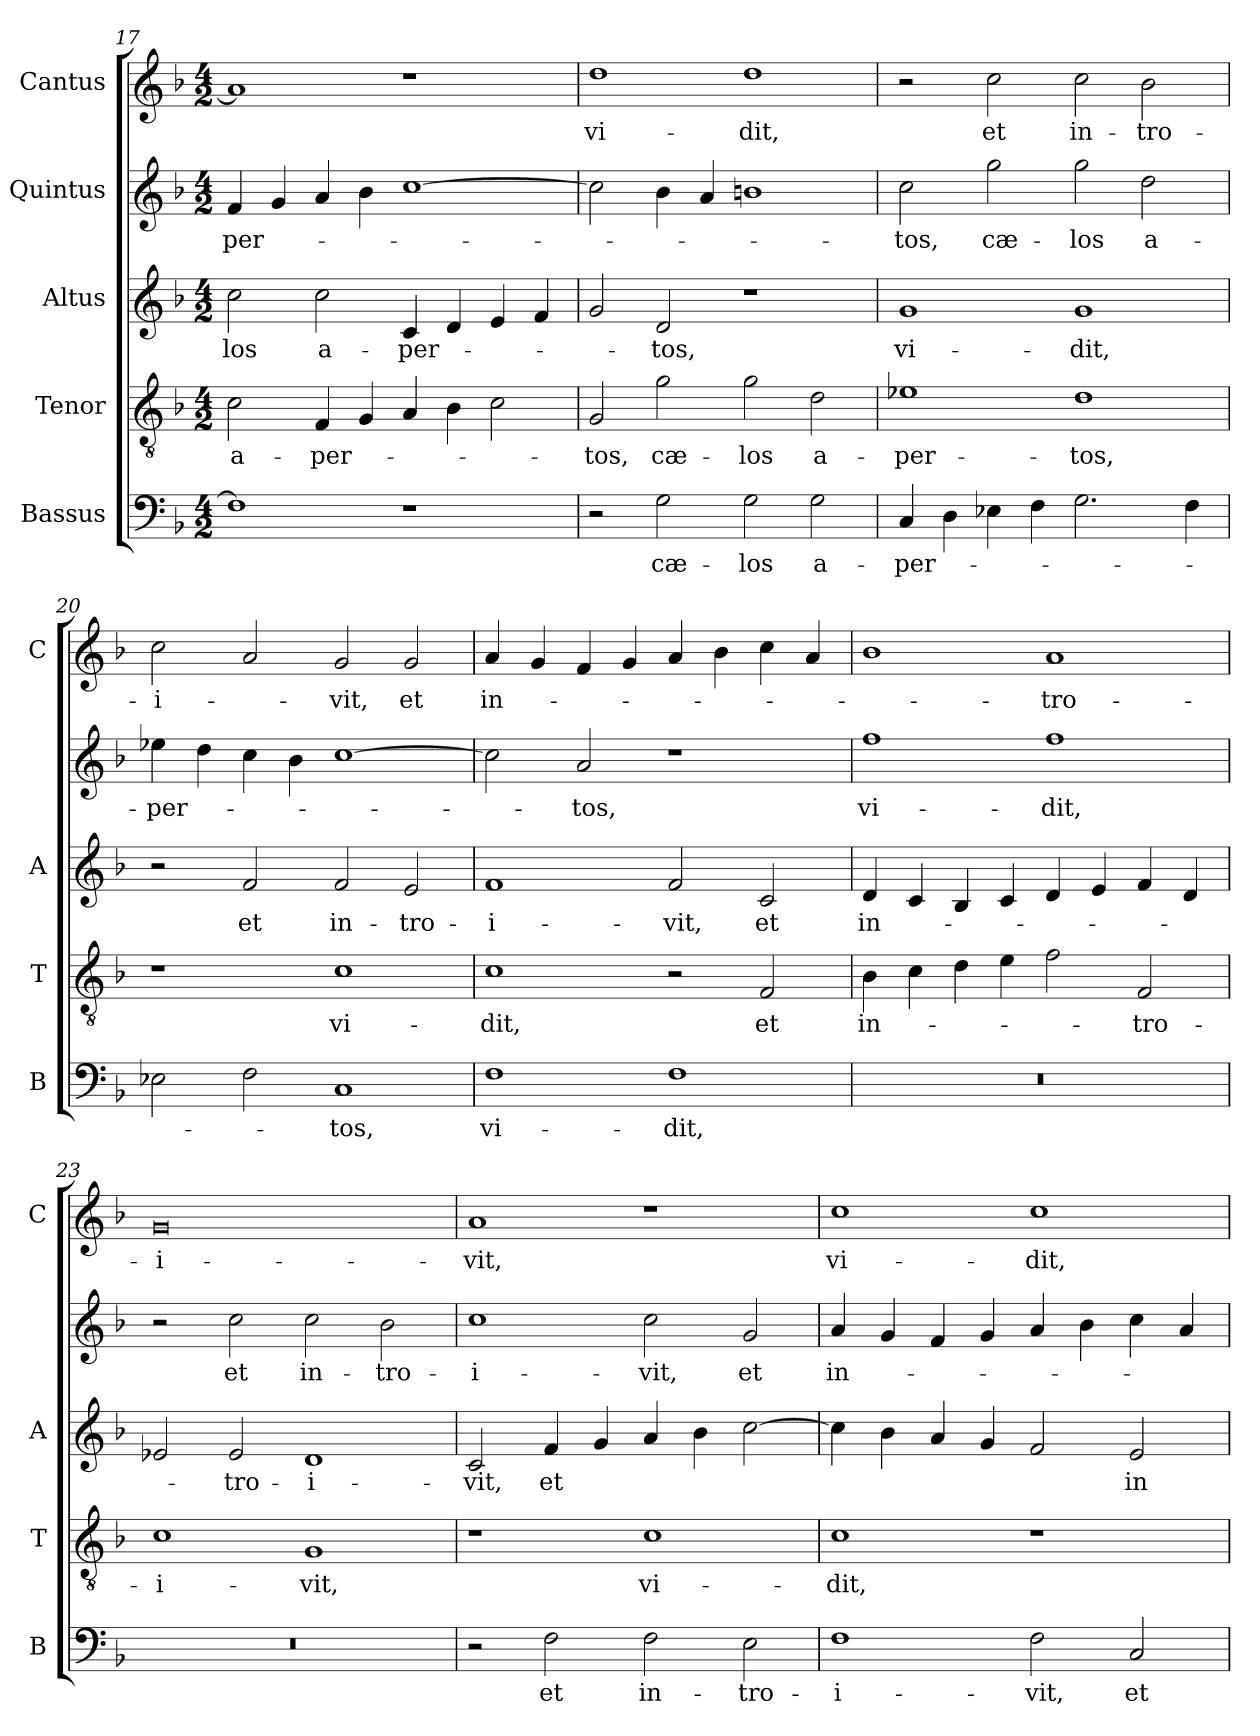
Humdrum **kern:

**kern	**text	**kern	**text	**kern	**text	**kern	**text	**kern	**text
*part5	*part5	*part4	*part4	*part3	*part3	*part2	*part2	*part1	*part1
*staff5	*staff5	*staff4	*staff4	*staff3	*staff3	*staff2	*staff2	*staff1	*staff1
*I"Bassus	*	*I"Tenor	*	*I"Altus	*	*I"Quintus	*	*I"Cantus	*
*I'B	*	*I'T	*	*I'A	*	*	*	*I'C	*
*clefF4	*	*clefGv2	*	*clefG2	*	*clefG2	*	*clefG2	*
*k[b-]	*	*k[b-]	*	*k[b-]	*	*k[b-]	*	*k[b-]	*
*F:	*	*F:	*	*F:	*	*F:	*	*F:	*
*M4/2	*	*M4/2	*	*M4/2	*	*M4/2	*	*M4/2	*
=17	=17	=17	=17	=17	=17	=17	=17	=17	=17
!	!	!	!LO:LY:b	!	!LO:LY:b	!	!LO:LY:b	!	!
1F]	.	2c\	a-	2cc\	-los	4f/	-per-	1a]	.
.	.	.	.	.	.	4g/	.	.	.
!	!	!	!LO:LY:b	!	!LO:LY:b	!	!	!	!
.	.	4F/	-per-	2cc\	a-	4a/	.	.	.
.	.	4G/	.	.	.	4b-\	.	.	.
!	!	!	!	!	!LO:LY:b	!	!	!	!
1r	.	4A/	.	4c/	-per-	[1cc	.	1r	.
.	.	4B-\	.	4d/	.	.	.	.	.
.	.	2c\	.	4e/	.	.	.	.	.
.	.	.	.	4f/	.	.	.	.	.
=18	=18	=18	=18	=18	=18	=18	=18	=18	=18
!	!	!	!LO:LY:b	!	!	!	!	!	!LO:LY:b
2r	.	2G/	-tos,	2g/	.	2cc\]	.	1dd	vi-
!	!LO:LY:b	!	!LO:LY:b	!	!LO:LY:b	!	!	!	!
2G\	cæ-	2g\	cæ-	2d/	-tos,	4b-\	.	.	.
.	.	.	.	.	.	4a/	.	.	.
!	!LO:LY:b	!	!LO:LY:b	!	!	!	!	!	!LO:LY:b
2G\	-los	2g\	-los	1r	.	1bn	.	1dd	-dit,
!	!LO:LY:b	!	!LO:LY:b	!	!	!	!	!	!
2G\	a-	2d\	a-	.	.	.	.	.	.
=19	=19	=19	=19	=19	=19	=19	=19	=19	=19
!	!LO:LY:b	!	!LO:LY:b	!	!LO:LY:b	!	!LO:LY:b	!	!
4C/	-per-	1e-X	-per-	1g	vi-	2cc\	-tos,	2r	.
4D\	.	.	.	.	.	.	.	.	.
!	!	!	!	!	!	!	!LO:LY:b	!	!LO:LY:b
4E-X\	.	.	.	.	.	2gg\	cæ-	2cc\	et
4F\	.	.	.	.	.	.	.	.	.
!	!	!	!LO:LY:b	!	!LO:LY:b	!	!LO:LY:b	!	!LO:LY:b
2.G\	.	1d	-tos,	1g	-dit,	2gg\	-los	2cc\	in-
!	!	!	!	!	!	!	!LO:LY:b	!	!LO:LY:b
.	.	.	.	.	.	2dd\	a-	2b-\	-tro-
4F\	.	.	.	.	.	.	.	.	.
!!LO:LB:g=z
=20	=20	=20	=20	=20	=20	=20	=20	=20	=20
!	!	!	!	!	!	!	!LO:LY:b	!	!LO:LY:b
2E-X\	.	1r	.	2r	.	4ee-X\	-per-	2cc\	-i-
.	.	.	.	.	.	4dd\	.	.	.
!	!	!	!	!	!LO:LY:b	!	!	!	!
2F\	.	.	.	2f/	et	4cc\	.	2a/	.
.	.	.	.	.	.	4b-\	.	.	.
!	!LO:LY:b	!	!LO:LY:b	!	!LO:LY:b	!	!	!	!LO:LY:b
1C	-tos,	1c	vi-	2f/	in-	[1cc	.	2g/	-vit,
!	!	!	!	!	!LO:LY:b	!	!	!	!LO:LY:b
.	.	.	.	2e/	-tro-	.	.	2g/	et
=21	=21	=21	=21	=21	=21	=21	=21	=21	=21
!	!LO:LY:b	!	!LO:LY:b	!	!LO:LY:b	!	!	!	!LO:LY:b
1F	vi-	1c	-dit,	1f	-i-	2cc\]	.	4a/	in-
.	.	.	.	.	.	.	.	4g/	.
!	!	!	!	!	!	!	!LO:LY:b	!	!
.	.	.	.	.	.	2a/	-tos,	4f/	.
.	.	.	.	.	.	.	.	4g/	.
!	!LO:LY:b	!	!	!	!LO:LY:b	!	!	!	!
1F	-dit,	2r	.	2f/	-vit,	1r	.	4a/	.
.	.	.	.	.	.	.	.	4b-\	.
!	!	!	!LO:LY:b	!	!LO:LY:b	!	!	!	!
.	.	2F/	et	2c/	et	.	.	4cc\	.
.	.	.	.	.	.	.	.	4a/	.
=22	=22	=22	=22	=22	=22	=22	=22	=22	=22
!	!	!	!LO:LY:b	!	!LO:LY:b	!	!LO:LY:b	!	!
0r	.	4B-\	in-	4d/	in-	1ff	vi-	1b-	.
.	.	4c\	.	4c/	.	.	.	.	.
.	.	4d\	.	4B-/	.	.	.	.	.
.	.	4e\	.	4c/	.	.	.	.	.
!	!	!	!	!	!	!	!LO:LY:b	!	!LO:LY:b
.	.	2f\	.	4d/	.	1ff	-dit,	1a	-tro-
.	.	.	.	4e/	.	.	.	.	.
!	!	!	!LO:LY:b	!	!	!	!	!	!
.	.	2F/	-tro-	4f/	.	.	.	.	.
.	.	.	.	4d/	.	.	.	.	.
=23	=23	=23	=23	=23	=23	=23	=23	=23	=23
!	!	!	!LO:LY:b	!	!	!	!	!	!LO:LY:b
0r	.	1c	-i-	2e-X/	.	2r	.	0g	-i-
!	!	!	!	!	!LO:LY:b	!	!LO:LY:b	!	!
.	.	.	.	2e-/	-tro-	2cc\	et	.	.
!	!	!	!LO:LY:b	!	!LO:LY:b	!	!LO:LY:b	!	!
.	.	1G	-vit,	1d	-i-	2cc\	in-	.	.
!	!	!	!	!	!	!	!LO:LY:b	!	!
.	.	.	.	.	.	2b-\	-tro-	.	.
=24	=24	=24	=24	=24	=24	=24	=24	=24	=24
!	!	!	!	!	!LO:LY:b	!	!LO:LY:b	!	!LO:LY:b
2r	.	1r	.	2c/	-vit,	1cc	-i-	1a	-vit,
!	!LO:LY:b	!	!	!	!LO:LY:b	!	!	!	!
2F\	et	.	.	4f/	et	.	.	.	.
.	.	.	.	4g/	.	.	.	.	.
!	!LO:LY:b	!	!LO:LY:b	!	!	!	!LO:LY:b	!	!
2F\	in-	1c	vi-	4a/	.	2cc\	-vit,	1r	.
.	.	.	.	4b-\	.	.	.	.	.
!	!LO:LY:b	!	!	!	!	!	!LO:LY:b	!	!
2E\	-tro-	.	.	[2cc\	.	2g/	et	.	.
!!LO:PB:g=z
=25	=25	=25	=25	=25	=25	=25	=25	=25	=25
!	!LO:LY:b	!	!LO:LY:b	!	!	!	!LO:LY:b	!	!LO:LY:b
1F	-i-	1c	-dit,	4cc\]	.	4a/	in-	1cc	vi-
.	.	.	.	4b-\	.	4g/	.	.	.
.	.	.	.	4a/	.	4f/	.	.	.
.	.	.	.	4g/	.	4g/	.	.	.
!	!LO:LY:b	!	!	!	!	!	!	!	!LO:LY:b
2F\	-vit,	1r	.	2f/	.	4a/	.	1cc	-dit,
.	.	.	.	.	.	4b-\	.	.	.
!	!LO:LY:b	!	!	!	!LO:LY:b	!	!	!	!
2C/	et	.	.	2e/	in-	4cc\	.	.	.
.	.	.	.	.	.	4a/	.	.	.
=	=	=	=	=	=	=	=	=	=
*-	*-	*-	*-	*-	*-	*-	*-	*-	*-
